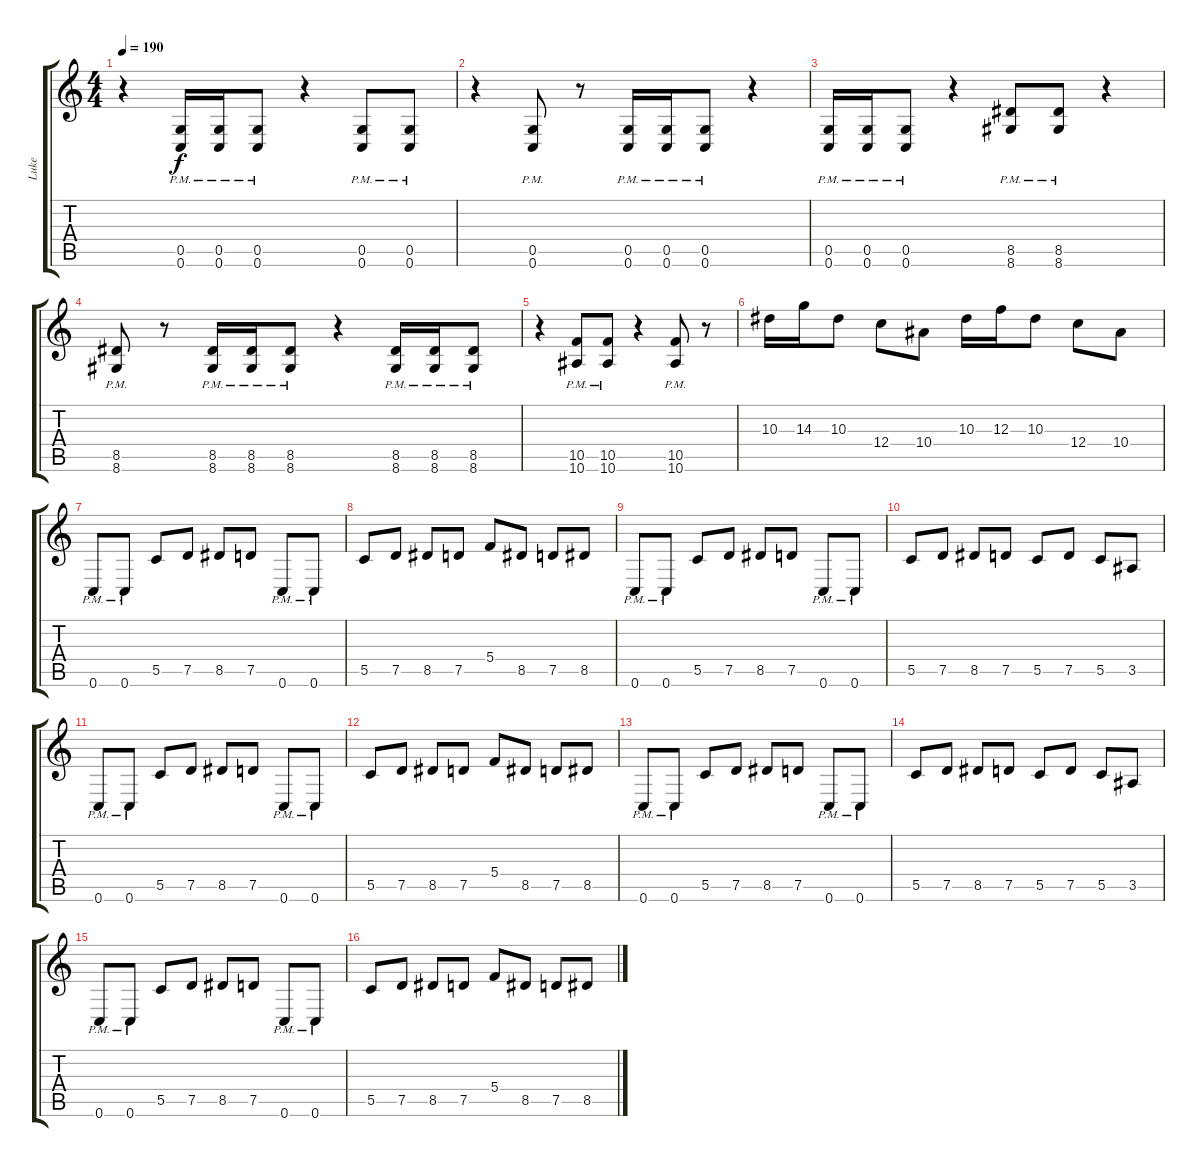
\track ("Luke" "Luke") {instrument overdrivenguitar}
\staff {score tabs}
\tuning (D4 A3 F3 C3 G2 C2) {hide}
\ts (4 4)
\tempo 190
\clef g2
\ks c
r.4{dy f} (0.5{pm} 0.6{pm}).16 (0.5{pm} 0.6{pm}).16 (0.5{pm} 0.6{pm}).8 r.4 (0.5{pm} 0.6{pm}).8 (0.5{pm} 0.6{pm}).8 |
r.4 (0.5{pm} 0.6{pm}).8 r.8 (0.5{pm} 0.6{pm}).16 (0.5{pm} 0.6{pm}).16 (0.5{pm} 0.6{pm}).8 r.4 |
(0.5{pm} 0.6{pm}).16 (0.5{pm} 0.6{pm}).16 (0.5{pm} 0.6{pm}).8 r.4 (8.5{pm} 8.6{pm}).8 (8.5{pm} 8.6{pm}).8 r.4 |
(8.5{pm} 8.6{pm}).8 r.8 (8.5{pm} 8.6{pm}).16 (8.5{pm} 8.6{pm}).16 (8.5{pm} 8.6{pm}).8 r.4 (8.5{pm} 8.6{pm}).16 (8.5{pm} 8.6{pm}).16 (8.5{pm} 8.6{pm}).8 |
r.4 (10.5{pm} 10.6{pm}).8 (10.5{pm} 10.6{pm}).8 r.4 (10.5{pm} 10.6{pm}).8 r.8 |
10.3.16 14.3.16 10.3.8 12.4.8 10.4.8 10.3.16 12.3.16 10.3.8 12.4.8 10.4.8 |
0.6{pm}.8 0.6{pm}.8 5.5.8 7.5.8 8.5.8 7.5.8 0.6{pm}.8 0.6{pm}.8 |
5.5.8 7.5.8 8.5.8 7.5.8 5.4.8 8.5.8 7.5.8 8.5.8 |
0.6{pm}.8 0.6{pm}.8 5.5.8 7.5.8 8.5.8 7.5.8 0.6{pm}.8 0.6{pm}.8 |
5.5.8 7.5.8 8.5.8 7.5.8 5.5.8 7.5.8 5.5.8 3.5.8 |
0.6{pm}.8 0.6{pm}.8 5.5.8 7.5.8 8.5.8 7.5.8 0.6{pm}.8 0.6{pm}.8 |
5.5.8 7.5.8 8.5.8 7.5.8 5.4.8 8.5.8 7.5.8 8.5.8 |
0.6{pm}.8 0.6{pm}.8 5.5.8 7.5.8 8.5.8 7.5.8 0.6{pm}.8 0.6{pm}.8 |
5.5.8 7.5.8 8.5.8 7.5.8 5.5.8 7.5.8 5.5.8 3.5.8 |
0.6{pm}.8 0.6{pm}.8 5.5.8 7.5.8 8.5.8 7.5.8 0.6{pm}.8 0.6{pm}.8 |
5.5.8 7.5.8 8.5.8 7.5.8 5.4.8 8.5.8 7.5.8 8.5.8
